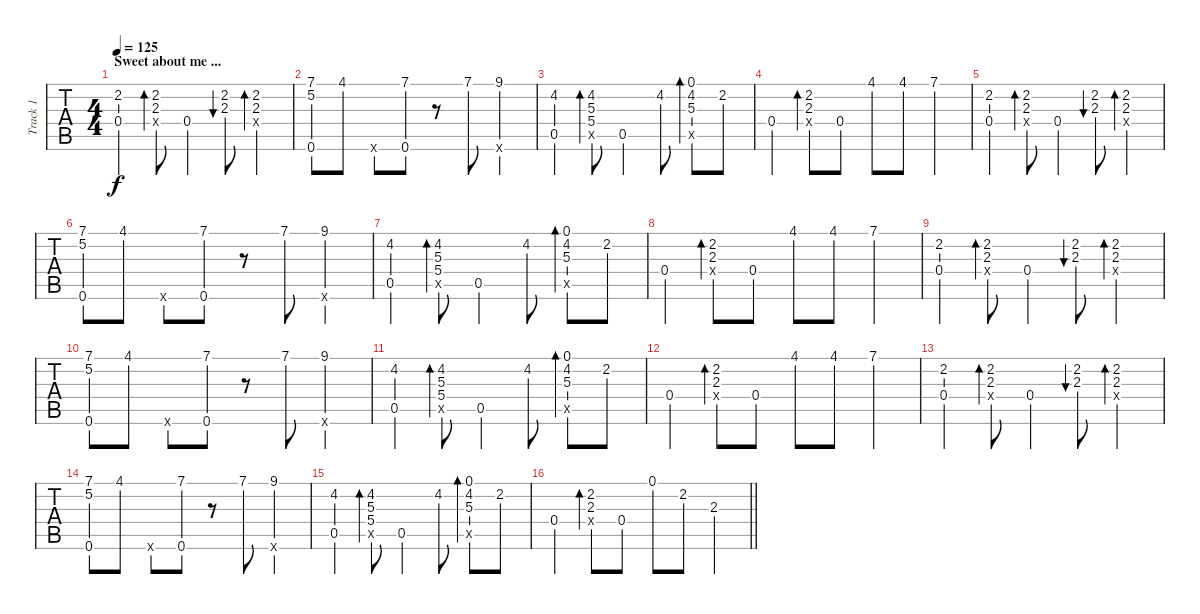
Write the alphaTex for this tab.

\track ("Track 1" "Track 1") {instrument acousticguitarsteel}
\staff {tabs}
\tuning (E4 B3 Gb3 Db3 B2 E2) {hide}
\ts (4 4)
\section ("" "Sweet about me ...")
\tempo 125
\clef g2
\ks c
(2.2 0.4).4{dy f} (2.2 2.3 0.4{x}).8{bd 60} 0.4.4 (2.2 2.3).8{bu 60} (2.2 2.3 0.4{x}).4{bd 60} |
(7.1 5.2 0.6).8 4.1.8 0.6{x}.8 (7.1 0.6).8 r.8 7.1.8 (9.1 0.6{x}).4 |
(4.2 0.5).4 (4.2 5.3 5.4 0.5{x}).8{bd 60} 0.5.4 4.2.8 (0.1 4.2 5.3 0.5{x}).8{bd 60} 2.2.8 |
0.4.4 (2.2 2.3 0.4{x}).8{bd 60} 0.4.8 4.1.8 4.1.8 7.1.4 |
(2.2 0.4).4 (2.2 2.3 0.4{x}).8{bd 60} 0.4.4 (2.2 2.3).8{bu 60} (2.2 2.3 0.4{x}).4{bd 60} |
(7.1 5.2 0.6).8 4.1.8 0.6{x}.8 (7.1 0.6).8 r.8 7.1.8 (9.1 0.6{x}).4 |
(4.2 0.5).4 (4.2 5.3 5.4 0.5{x}).8{bd 60} 0.5.4 4.2.8 (0.1 4.2 5.3 0.5{x}).8{bd 60} 2.2.8 |
0.4.4 (2.2 2.3 0.4{x}).8{bd 60} 0.4.8 4.1.8 4.1.8 7.1.4 |
(2.2 0.4).4 (2.2 2.3 0.4{x}).8{bd 60} 0.4.4 (2.2 2.3).8{bu 60} (2.2 2.3 0.4{x}).4{bd 60} |
(7.1 5.2 0.6).8 4.1.8 0.6{x}.8 (7.1 0.6).8 r.8 7.1.8 (9.1 0.6{x}).4 |
(4.2 0.5).4 (4.2 5.3 5.4 0.5{x}).8{bd 60} 0.5.4 4.2.8 (0.1 4.2 5.3 0.5{x}).8{bd 60} 2.2.8 |
0.4.4 (2.2 2.3 0.4{x}).8{bd 60} 0.4.8 4.1.8 4.1.8 7.1.4 |
(2.2 0.4).4 (2.2 2.3 0.4{x}).8{bd 60} 0.4.4 (2.2 2.3).8{bu 60} (2.2 2.3 0.4{x}).4{bd 60} |
(7.1 5.2 0.6).8 4.1.8 0.6{x}.8 (7.1 0.6).8 r.8 7.1.8 (9.1 0.6{x}).4 |
(4.2 0.5).4 (4.2 5.3 5.4 0.5{x}).8{bd 60} 0.5.4 4.2.8 (0.1 4.2 5.3 0.5{x}).8{bd 60} 2.2.8 |
\barLineRight lightlight
0.4.4 (2.2 2.3 0.4{x}).8{bd 60} 0.4.8 0.1.8 2.2.8 2.3.4
